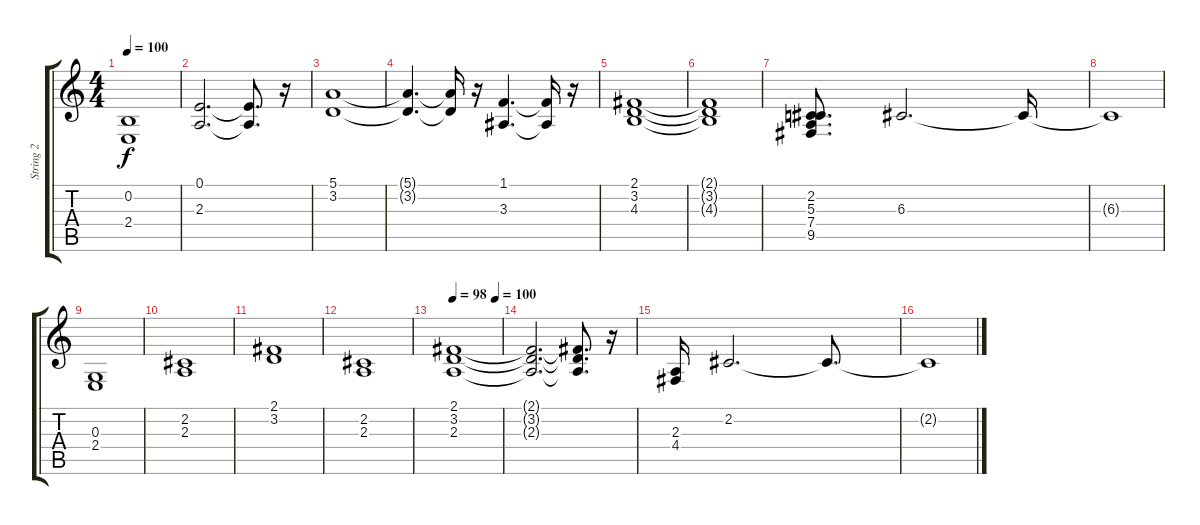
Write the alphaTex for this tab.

\track ("String 2" "String 2") {instrument stringensemble1}
\staff {score tabs}
\tuning (E4 B3 G3 D3 A2 E2) {hide}
\ts (4 4)
\tempo 100
\clef g2
\ks c
(0.2 2.4).1{dy f} |
(0.1 2.3).2{d} (0.1{t} 2.3{t}).8{d} r.16 |
(5.1 3.2).1 |
(5.1{t} 3.2{t}).4{d} (5.1{t} 3.2{t}).16 r.16 (1.1 3.3).4{d} (1.1{t} 3.3{t}).16 r.16 |
(2.1 3.2 4.3).1 |
(2.1{t} 3.2{t} 4.3{t}).1 |
(2.2 5.3 7.4 9.5).8{d} 6.3.2{d} 6.3{t}.16 |
6.3{t}.1 |
(0.3 2.4).1 |
(2.2 2.3).1 |
(2.1 3.2).1 |
(2.2 2.3).1 |
\tempo 98
\tempo (100 0.875)
(2.1 3.2 2.3).1 |
(2.1{t} 3.2{t} 2.3{t}).2{d} (2.1{t} 3.2{t} 2.3{t}).8{d} r.16 |
(2.3 4.4).16 2.2.2{d} 2.2{t}.8{d} |
2.2{t}.1
